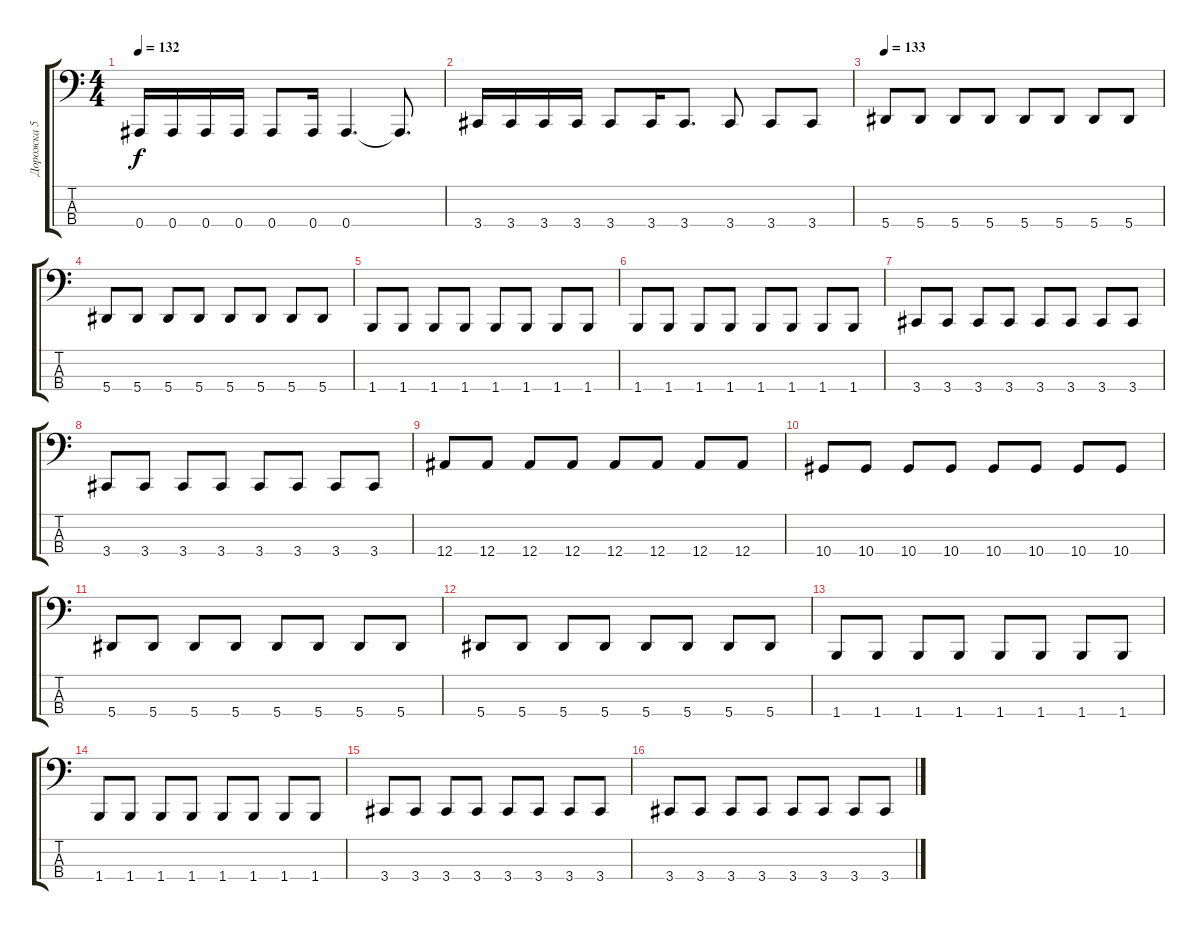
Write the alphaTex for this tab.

\track ("Дорожка 5" "Дорожка 5") {instrument electricbasspick}
\staff {score tabs}
\tuning (Eb2 Bb1 F1 Bb0) {hide}
\ts (4 4)
\tempo 132
\clef f4
\ks c
0.4.16{dy f} 0.4.16 0.4.16 0.4.16 0.4.8 0.4.16 0.4.4{d} 0.4{t}.8{d} |
3.4.16 3.4.16 3.4.16 3.4.16 3.4.8 3.4.16 3.4.8{d} 3.4.8 3.4.8 3.4.8 |
\tempo 133
5.4.8 5.4.8 5.4.8 5.4.8 5.4.8 5.4.8 5.4.8 5.4.8 |
5.4.8 5.4.8 5.4.8 5.4.8 5.4.8 5.4.8 5.4.8 5.4.8 |
1.4.8 1.4.8 1.4.8 1.4.8 1.4.8 1.4.8 1.4.8 1.4.8 |
1.4.8 1.4.8 1.4.8 1.4.8 1.4.8 1.4.8 1.4.8 1.4.8 |
3.4.8 3.4.8 3.4.8 3.4.8 3.4.8 3.4.8 3.4.8 3.4.8 |
3.4.8 3.4.8 3.4.8 3.4.8 3.4.8 3.4.8 3.4.8 3.4.8 |
12.4.8 12.4.8 12.4.8 12.4.8 12.4.8 12.4.8 12.4.8 12.4.8 |
10.4.8 10.4.8 10.4.8 10.4.8 10.4.8 10.4.8 10.4.8 10.4.8 |
5.4.8 5.4.8 5.4.8 5.4.8 5.4.8 5.4.8 5.4.8 5.4.8 |
5.4.8 5.4.8 5.4.8 5.4.8 5.4.8 5.4.8 5.4.8 5.4.8 |
1.4.8 1.4.8 1.4.8 1.4.8 1.4.8 1.4.8 1.4.8 1.4.8 |
1.4.8 1.4.8 1.4.8 1.4.8 1.4.8 1.4.8 1.4.8 1.4.8 |
3.4.8 3.4.8 3.4.8 3.4.8 3.4.8 3.4.8 3.4.8 3.4.8 |
3.4.8 3.4.8 3.4.8 3.4.8 3.4.8 3.4.8 3.4.8 3.4.8
